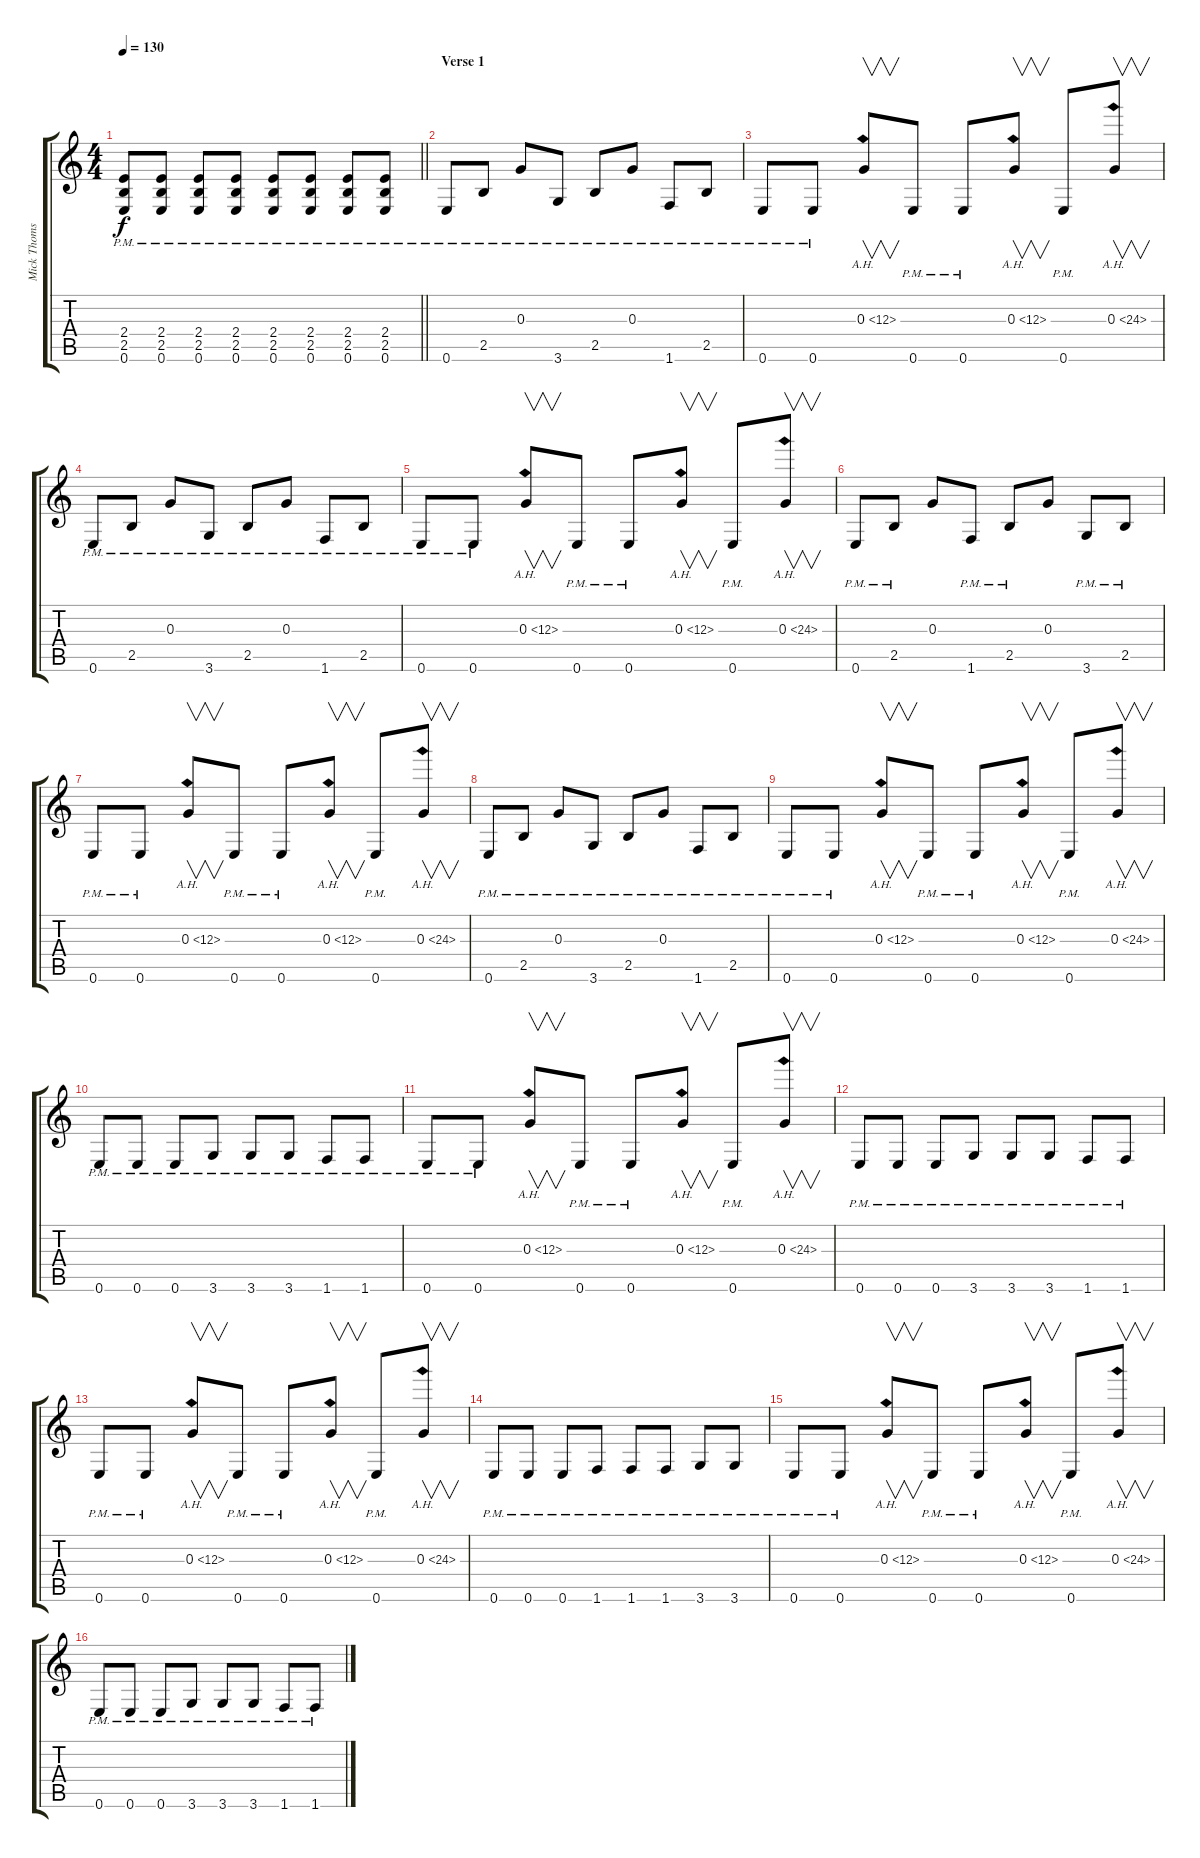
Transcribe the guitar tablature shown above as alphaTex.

\track ("Mick Thomson" "Mick Thoms") {instrument overdrivenguitar}
\staff {score tabs}
\tuning (E4 B3 G3 D3 A2 E2) {hide}
\ts (4 4)
\tempo 130
\clef g2
\barLineRight lightlight
\ks c
(2.4{pm} 2.5{pm} 0.6{pm}).8{dy f} (2.4{pm} 2.5{pm} 0.6{pm}).8 (2.4{pm} 2.5{pm} 0.6{pm}).8 (2.4{pm} 2.5{pm} 0.6{pm}).8 (2.4{pm} 2.5{pm} 0.6{pm}).8 (2.4{pm} 2.5{pm} 0.6{pm}).8 (2.4{pm} 2.5{pm} 0.6{pm}).8 (2.4{pm} 2.5{pm} 0.6{pm}).8 |
\section ("" "Verse 1")
0.6{pm}.8 2.5{pm}.8 0.3{pm}.8 3.6{pm}.8 2.5{pm}.8 0.3{pm}.8 1.6{pm}.8 2.5{pm}.8 |
0.6{pm}.8 0.6{pm}.8 0.3{ah 12}.8{v} 0.6{pm}.8 0.6{pm}.8 0.3{ah 12}.8{v} 0.6{pm}.8 0.3{ah 24}.8{v} |
0.6{pm}.8 2.5{pm}.8 0.3{pm}.8 3.6{pm}.8 2.5{pm}.8 0.3{pm}.8 1.6{pm}.8 2.5{pm}.8 |
0.6{pm}.8 0.6{pm}.8 0.3{ah 12}.8{v} 0.6{pm}.8 0.6{pm}.8 0.3{ah 12}.8{v} 0.6{pm}.8 0.3{ah 24}.8{v} |
0.6{pm}.8 2.5{pm}.8 0.3.8 1.6{pm}.8 2.5{pm}.8 0.3.8 3.6{pm}.8 2.5{pm}.8 |
0.6{pm}.8 0.6{pm}.8 0.3{ah 12}.8{v} 0.6{pm}.8 0.6{pm}.8 0.3{ah 12}.8{v} 0.6{pm}.8 0.3{ah 24}.8{v} |
0.6{pm}.8 2.5{pm}.8 0.3{pm}.8 3.6{pm}.8 2.5{pm}.8 0.3{pm}.8 1.6{pm}.8 2.5{pm}.8 |
0.6{pm}.8 0.6{pm}.8 0.3{ah 12}.8{v} 0.6{pm}.8 0.6{pm}.8 0.3{ah 12}.8{v} 0.6{pm}.8 0.3{ah 24}.8{v} |
0.6{pm}.8 0.6{pm}.8 0.6{pm}.8 3.6{pm}.8 3.6{pm}.8 3.6{pm}.8 1.6{pm}.8 1.6{pm}.8 |
0.6{pm}.8 0.6{pm}.8 0.3{ah 12}.8{v} 0.6{pm}.8 0.6{pm}.8 0.3{ah 12}.8{v} 0.6{pm}.8 0.3{ah 24}.8{v} |
0.6{pm}.8 0.6{pm}.8 0.6{pm}.8 3.6{pm}.8 3.6{pm}.8 3.6{pm}.8 1.6{pm}.8 1.6{pm}.8 |
0.6{pm}.8 0.6{pm}.8 0.3{ah 12}.8{v} 0.6{pm}.8 0.6{pm}.8 0.3{ah 12}.8{v} 0.6{pm}.8 0.3{ah 24}.8{v} |
0.6{pm}.8 0.6{pm}.8 0.6{pm}.8 1.6{pm}.8 1.6{pm}.8 1.6{pm}.8 3.6{pm}.8 3.6{pm}.8 |
0.6{pm}.8 0.6{pm}.8 0.3{ah 12}.8{v} 0.6{pm}.8 0.6{pm}.8 0.3{ah 12}.8{v} 0.6{pm}.8 0.3{ah 24}.8{v} |
0.6{pm}.8 0.6{pm}.8 0.6{pm}.8 3.6{pm}.8 3.6{pm}.8 3.6{pm}.8 1.6{pm}.8 1.6{pm}.8
